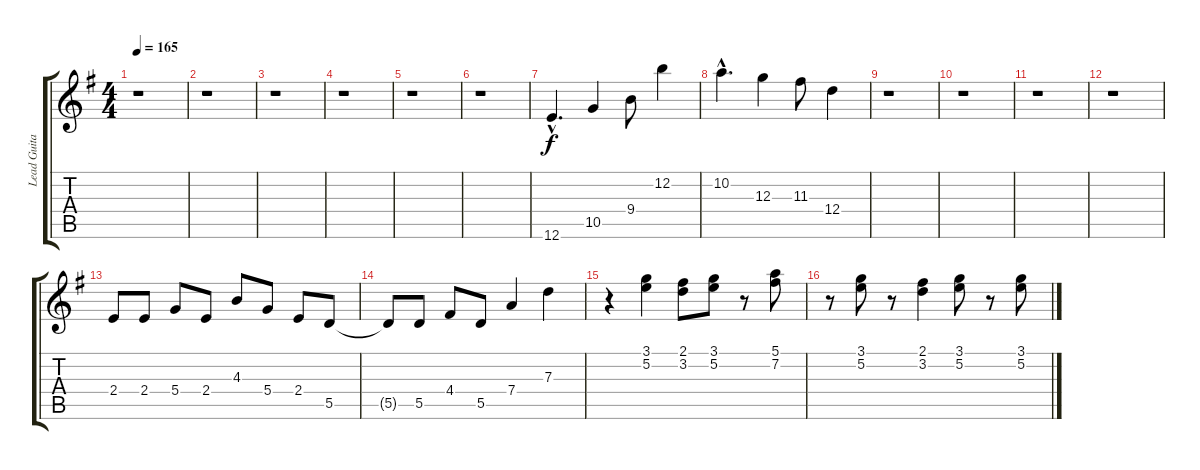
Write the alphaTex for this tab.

\track ("Lead Guitar" "Lead Guita") {instrument overdrivenguitar}
\staff {score tabs}
\tuning (E4 B3 G3 D3 A2 E2) {hide}
\ts (4 4)
\tempo 165
\clef g2
\ks g
r.1{dy f} |
r.1 |
r.1 |
r.1 |
r.1 |
r.1 |
12.6{hac}.4{d} 10.5.4 9.4.8 12.2.4 |
10.2{hac}.4{d} 12.3.4 11.3.8 12.4.4 |
r.1 |
r.1 |
r.1 |
r.1 |
2.4.8 2.4.8 5.4.8 2.4.8 4.3.8 5.4.8 2.4.8 5.5.8 |
5.5{t}.8 5.5.8 4.4.8 5.5.8 7.4.4 7.3.4 |
r.4 (3.1 5.2).4{volume 13} (2.1 3.2).8 (3.1 5.2).8 r.8 (5.1 7.2).8 |
r.8 (3.1 5.2).8 r.8 (2.1 3.2).4 (3.1 5.2).8 r.8 (3.1 5.2).8
